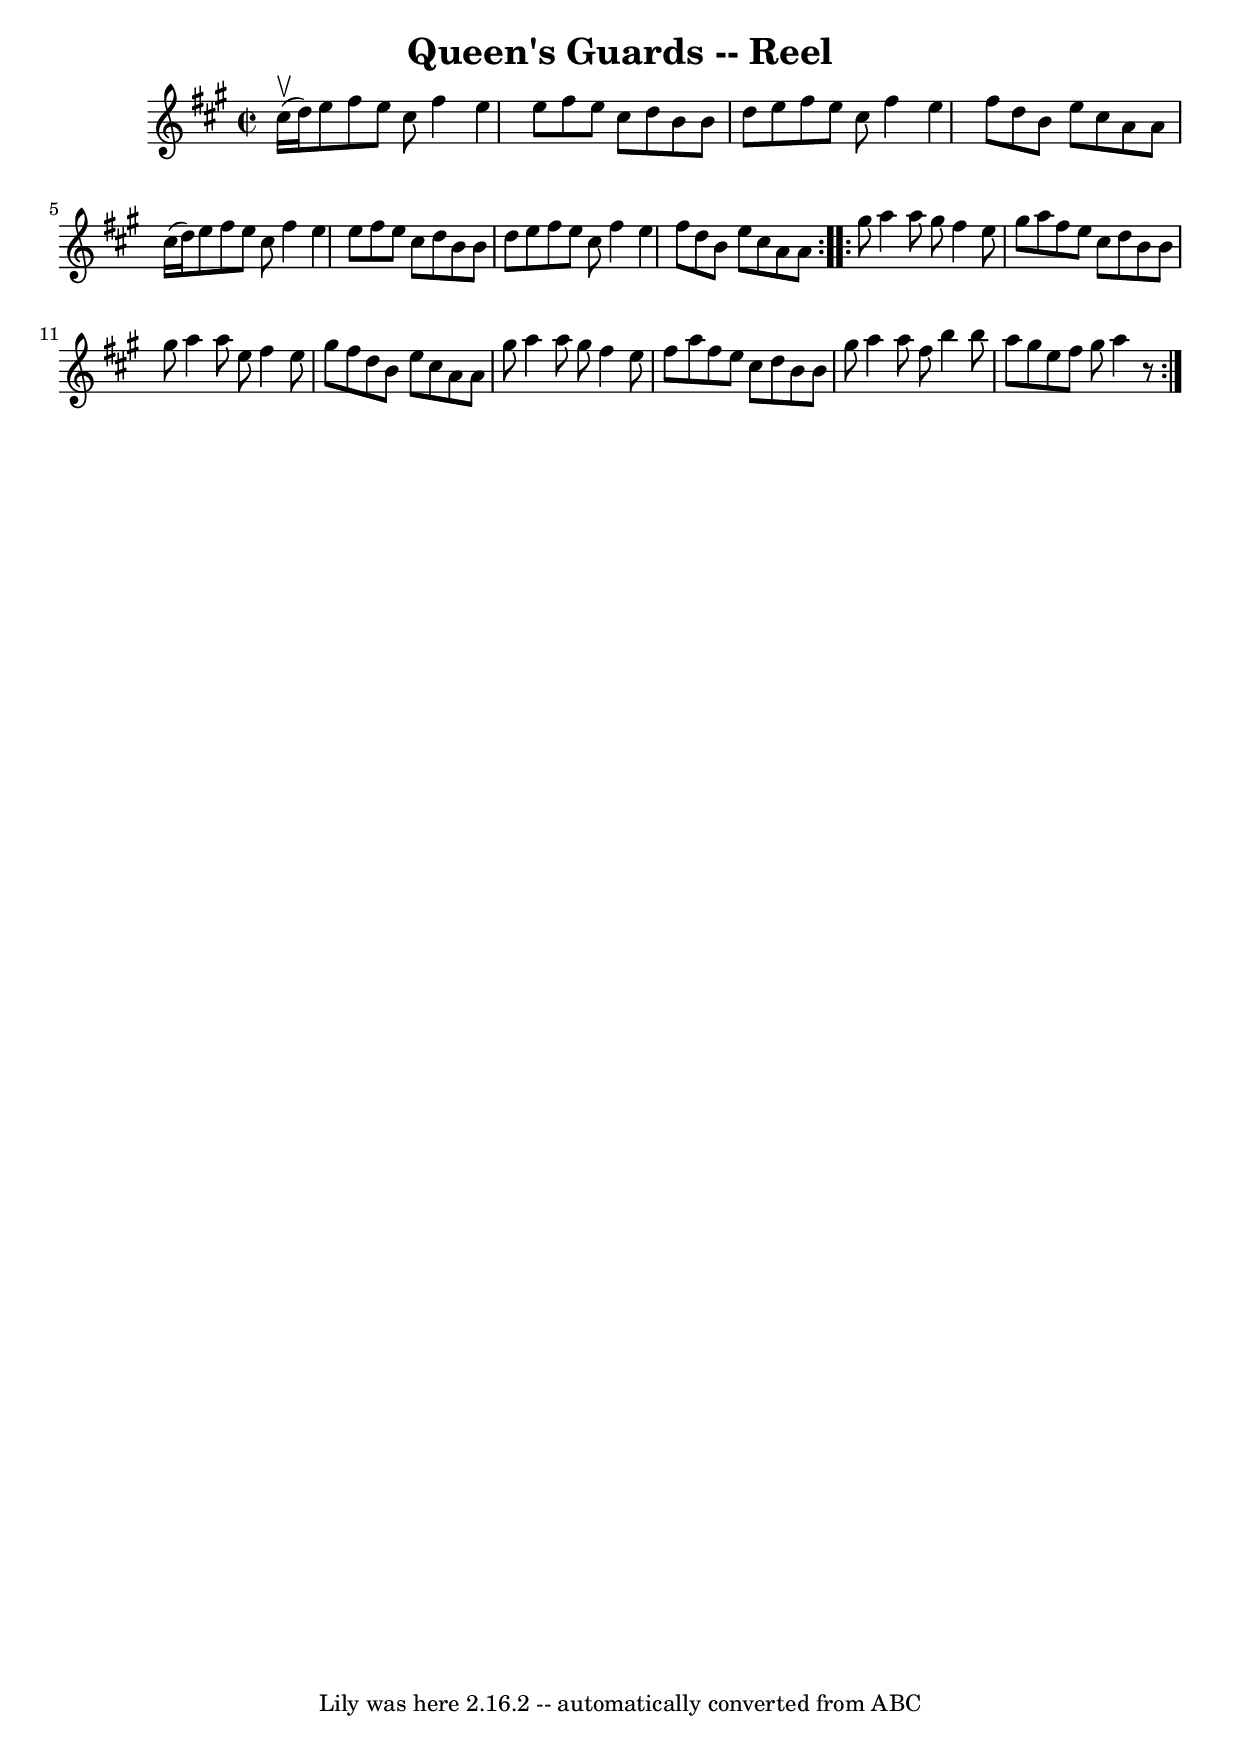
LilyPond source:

\version "2.7.40"
\include "Mammoth.ily"
\header {
	book = "Ryan's Mammoth Collection"
	crossRefNumber = "1"
	footnotes = ""
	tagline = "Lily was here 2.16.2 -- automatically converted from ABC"
	title = "Queen's Guards -- Reel"
}
voicedefault =  {
\set Score.defaultBarType = "empty"

\repeat volta 2 {
\override Staff.TimeSignature #'style = #'C
 \time 2/2 \key a \major cis''16^\upbow(d''16) |
 e''8    
fis''8 e''8 cis''8 fis''4 e''4  |
 e''8 fis''8 e''8   
 cis''8 d''8 b'8 b'8 d''8  |
 e''8 fis''8 e''8    
cis''8 fis''4 e''4  |
 fis''8 d''8 b'8 e''8 cis''8    
a'8 a'8 cis''16 (d''16) |
 e''8 fis''8 e''8    
cis''8 fis''4 e''4  |
 e''8 fis''8 e''8 cis''8 d''8   
 b'8 b'8 d''8  |
 e''8 fis''8 e''8 cis''8 fis''4    
e''4  |
 fis''8 d''8 b'8 e''8 cis''8 a'8 a'8  
} \repeat volta 2 { gis''8  |
 a''4 a''8 gis''8 fis''4    
e''8 gis''8  |
 a''8 fis''8 e''8 cis''8 d''8 b'8    
b'8 gis''8  |
 a''4 a''8 e''8 fis''4 e''8 gis''8  
|
 fis''8 d''8 b'8 e''8 cis''8 a'8 a'8 gis''8  
|
 a''4 a''8 gis''8 fis''4 e''8 fis''8  |
   
a''8 fis''8 e''8 cis''8 d''8 b'8 b'8 gis''8  |
   
a''4 a''8 fis''8 b''4 b''8 a''8  |
 gis''8 e''8    
fis''8 gis''8 a''4    r8 }   
}

\score{
    <<

	\context Staff="default"
	{
	    \voicedefault 
	}

    >>
	\layout {
	}
	\midi {}
}
